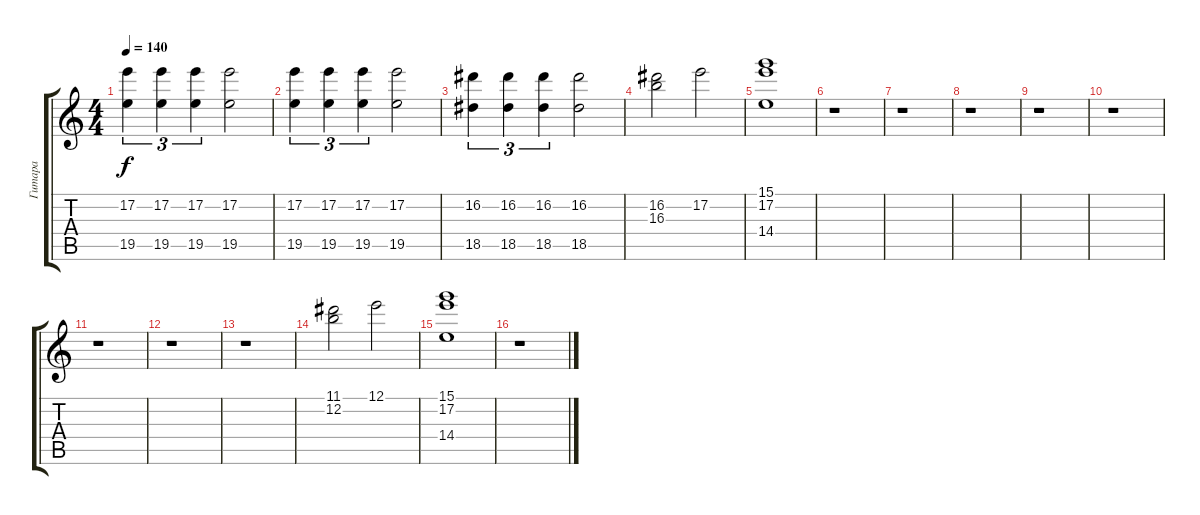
\track ("Гитара" "Гитара") {instrument overdrivenguitar}
\staff {score tabs}
\tuning (E4 B3 G3 D3 A2 E2) {hide}
\ts (4 4)
\tempo 140
\clef g2
\ks c
(17.2 19.5).4{tu (3 2) dy f} (17.2 19.5).4{tu (3 2)} (17.2 19.5).4{tu (3 2)} (17.2 19.5).2 |
(17.2 19.5).4{tu (3 2)} (17.2 19.5).4{tu (3 2)} (17.2 19.5).4{tu (3 2)} (17.2 19.5).2 |
(16.2 18.5).4{tu (3 2)} (16.2 18.5).4{tu (3 2)} (16.2 18.5).4{tu (3 2)} (16.2 18.5).2 |
(16.2 16.3).2 17.2.2 |
(15.1 17.2 14.4).1 |
r.1 |
r.1 |
r.1 |
r.1 |
r.1 |
r.1 |
r.1 |
r.1 |
(11.1 12.2).2 12.1.2 |
(15.1 17.2 14.4).1 |
r.1
